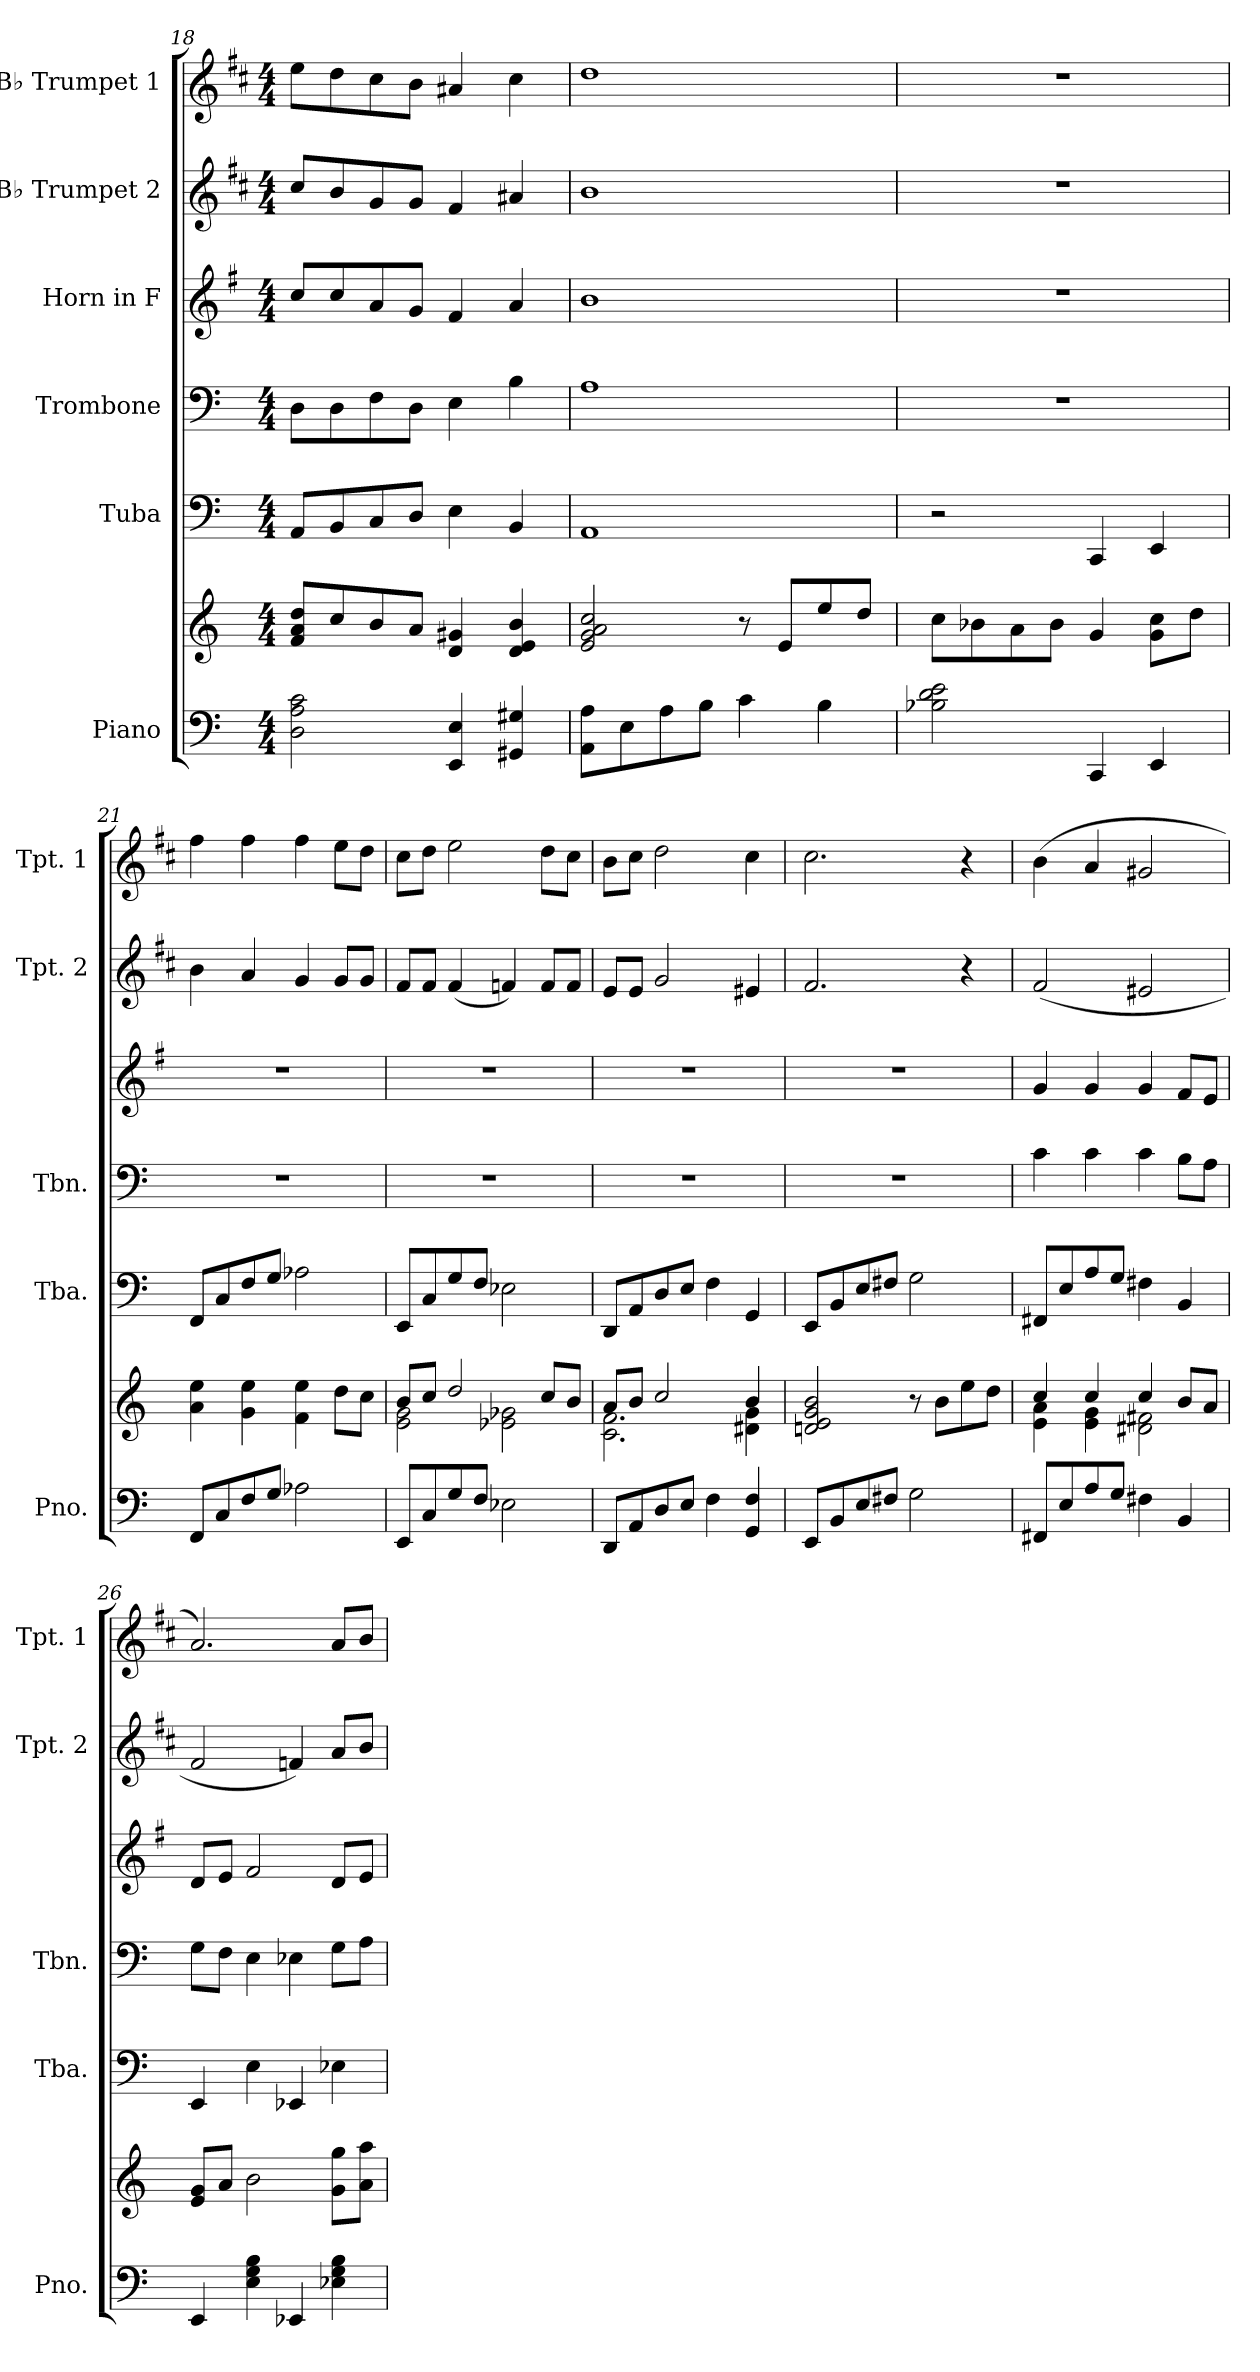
**kern	**kern	**kern	**kern	**kern	**kern	**kern
*part6	*part6	*part5	*part4	*part3	*part2	*part1
*staff7	*staff6	*staff5	*staff4	*staff3	*staff2	*staff1
*I"Piano	*	*I"Tuba	*I"Trombone	*I"Horn in F	*I"B♭ Trumpet 2	*I"B♭ Trumpet 1
*I'Pno.	*	*I'Tba.	*I'Tbn.	*	*I'Tpt. 2	*I'Tpt. 1
*clefF4	*clefG2	*clefF4	*clefF4	*clefG2	*clefG2	*clefG2
*	*	*	*	*ITrd4c7	*ITrd1c2	*ITrd1c2
*k[]	*k[]	*k[]	*k[]	*k[]	*k[]	*k[]
*M4/4	*M4/4	*M4/4	*M4/4	*M4/4	*M4/4	*M4/4
=18	=18	=18	=18	=18	=18	=18
2D\ 2A\ 2c\	8f/ 8a/ 8dd/L	8AA/L	8D\L	8f/L	8b/L	8dd\L
.	8cc/	8BB/	8D\	8f/	8a/	8cc\
.	8b/	8C/	8F\	8d/	8f/	8b\
.	8a/J	8D/J	8D\J	8c/J	8f/J	8a\J
4EE/ 4E/	4d/ 4g#X/	4E\	4E\	4B/	4e/	4g#X/
4GG#X/ 4G#X/	4d/ 4e/ 4b/	4BB/	4B\	4d/	4g#X/	4b\
!!LO:LB:g=z
=19	=19	=19	=19	=19	=19	=19
8AA\ 8A\L	2e/ 2g/ 2a/ 2cc/	1AA	1A	1e	1a	1cc
8E\	.	.	.	.	.	.
8A\	.	.	.	.	.	.
8B\J	.	.	.	.	.	.
4c\	8r	.	.	.	.	.
.	8e/L	.	.	.	.	.
4B\	8ee/	.	.	.	.	.
.	8dd/J	.	.	.	.	.
=20	=20	=20	=20	=20	=20	=20
2B-X\ 2d\ 2e\	8cc\L	2r	1r	1r	1r	1r
.	8b-X\	.	.	.	.	.
.	8a\	.	.	.	.	.
.	8b-\J	.	.	.	.	.
4CC/	4g/	4CC/	.	.	.	.
4EE/	8g\ 8cc\L	4EE/	.	.	.	.
.	8dd\J	.	.	.	.	.
=21	=21	=21	=21	=21	=21	=21
8FF/L	4a\ 4ee\	8FF/L	1r	1r	4a\	4ee\
8C/	.	8C/	.	.	.	.
8F/	4g\ 4ee\	8F/	.	.	4g/	4ee\
8G/J	.	8G/J	.	.	.	.
2A-X\	4f\ 4ee\	2A-X\	.	.	4f/	4ee\
.	8dd\L	.	.	.	8f/L	8dd\L
.	8cc\J	.	.	.	8f/J	8cc\J
=22	=22	=22	=22	=22	=22	=22
*	*^	*	*	*	*	*
8EE/L	8b/L	2e\ 2g\	8EE/L	1r	1r	8e/L	8b\L
8C/	8cc/J	.	8C/	.	.	8e/J	8cc\J
8G/	2dd/	.	8G/	.	.	(<4e/	2dd\
8F/J	.	.	8F/J	.	.	.	.
2E-X\	.	2e-X\ 2g-X\	2E-X\	.	.	4e-X/)	.
.	8cc/L	.	.	.	.	8e-/L	8cc\L
.	8b/J	.	.	.	.	8e-/J	8b\J
=23	=23	=23	=23	=23	=23	=23	=23
8DD/L	8a/L	2.c\ 2.f\	8DD/L	1r	1r	8d/L	8a\L
8AA/	8b/J	.	8AA/	.	.	8d/J	8b\J
8D/	2cc/	.	8D/	.	.	2f/	2cc\
8E/J	.	.	8E/J	.	.	.	.
4F\	.	.	4F\	.	.	.	.
4GG/ 4F/	4b/	4d#X\ 4g\	4GG/	.	.	4d#X/	4b\
*	*v	*v	*	*	*	*	*
=24	=24	=24	=24	=24	=24	=24
8EE/L	2dni/ 2e/ 2g/ 2b/	8EE/L	1r	1r	2.e/	2.b\
8BB/	.	8BB/	.	.	.	.
8E/	.	8E/	.	.	.	.
8F#X/J	.	8F#X/J	.	.	.	.
2G\	8r	2G\	.	.	.	.
.	8b\L	.	.	.	.	.
.	8ee\	.	.	.	4r	4r
.	8dd\J	.	.	.	.	.
=25	=25	=25	=25	=25	=25	=25
*	*^	*	*	*	*	*
8FF#X/L	4cc/	4e\ 4a\	8FF#X/L	4c\	4c/	(>2e/	(>4a\
8E/	.	.	8E/	.	.	.	.
8A/	4cc/	4e\ 4g\	8A/	4c\	4c/	.	4g/
8G/J	.	.	8G/J	.	.	.	.
4F#X\	4cc/	2d#X\ 2f#X\	4F#X\	4c\	4c/	2d#X/	2f#X/
4BB/	8b/L	.	4BB/	8B\L	8B/L	.	.
.	8a/J	.	.	8A\J	8A/J	.	.
*	*v	*v	*	*	*	*	*
!!LO:PB:g=z
=26	=26	=26	=26	=26	=26	=26
4EE/	8e/ 8g/L	4EE/	8G\L	8G/L	2e/	2.g/)
.	8a/J	.	8F\J	8A/J	.	.
4E\ 4G\ 4B\	2b\	4E\	4E\	2B/	.	.
4EE-X/	.	4EE-X/	4E-X\	.	4e-X/)	.
4E-X\ 4G\ 4B\	8g\ 8gg\L	4E-X\	8G\L	8G/L	8g/L	8g/L
.	8a\ 8aa\J	.	8A\J	8A/J	8a/J	8a/J
=	=	=	=	=	=	=
*-	*-	*-	*-	*-	*-	*-
